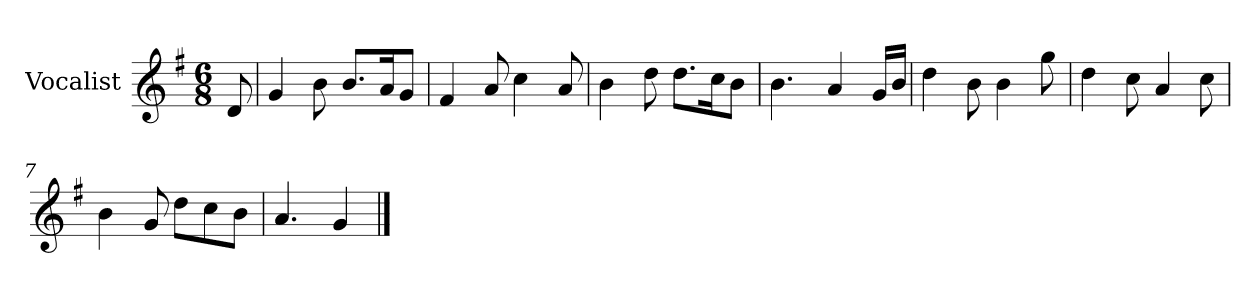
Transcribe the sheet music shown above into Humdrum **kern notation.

**kern
*part1
*staff1
*I"Vocalist
*k[f#]
*G:
*M6/8
=
8d
=1
4g
8b
8.bL
16aK
8gJ
=2
4f#
8a
4cc
8a
=3
4b
8dd
8.ddL
16ccK
8bJ
=4
4.b
4a
16gLL
16bJJ
=5
4dd
8b
4b
8gg
=6
4dd
8cc
4a
8cc
=7
4b
8g
8ddL
8cc
8bJ
=8
4.a
4g
==
*-
